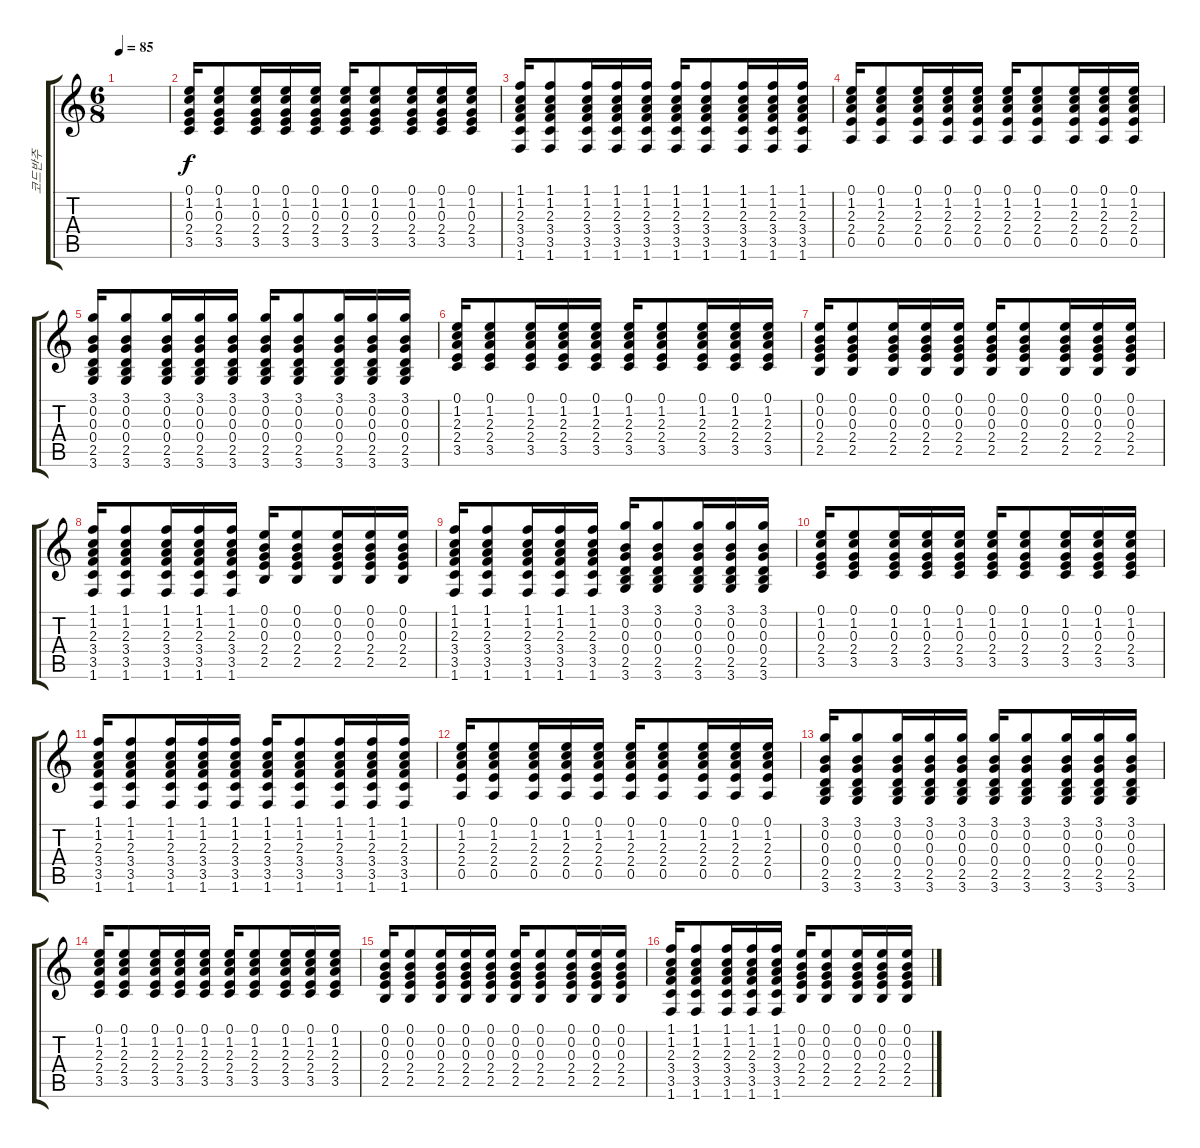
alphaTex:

\track ("코드반주" "코드반주") {instrument acousticguitarsteel}
\staff {score tabs}
\tuning (E4 B3 G3 D3 A2 E2) {hide}
\ts (6 8)
\tempo 85
\clef g2
\ks c
|
(0.1 1.2 0.3 2.4 3.5).16 (0.1 1.2 0.3 2.4 3.5).8 (0.1 1.2 0.3 2.4 3.5).16 (0.1 1.2 0.3 2.4 3.5).16 (0.1 1.2 0.3 2.4 3.5).16 (0.1 1.2 0.3 2.4 3.5).16 (0.1 1.2 0.3 2.4 3.5).8 (0.1 1.2 0.3 2.4 3.5).16 (0.1 1.2 0.3 2.4 3.5).16 (0.1 1.2 0.3 2.4 3.5).16 |
(1.1 1.2 2.3 3.4 3.5 1.6).16 (1.1 1.2 2.3 3.4 3.5 1.6).8 (1.1 1.2 2.3 3.4 3.5 1.6).16 (1.1 1.2 2.3 3.4 3.5 1.6).16 (1.1 1.2 2.3 3.4 3.5 1.6).16 (1.1 1.2 2.3 3.4 3.5 1.6).16 (1.1 1.2 2.3 3.4 3.5 1.6).8 (1.1 1.2 2.3 3.4 3.5 1.6).16 (1.1 1.2 2.3 3.4 3.5 1.6).16 (1.1 1.2 2.3 3.4 3.5 1.6).16 |
(0.1 1.2 2.3 2.4 0.5).16 (0.1 1.2 2.3 2.4 0.5).8 (0.1 1.2 2.3 2.4 0.5).16 (0.1 1.2 2.3 2.4 0.5).16 (0.1 1.2 2.3 2.4 0.5).16 (0.1 1.2 2.3 2.4 0.5).16 (0.1 1.2 2.3 2.4 0.5).8 (0.1 1.2 2.3 2.4 0.5).16 (0.1 1.2 2.3 2.4 0.5).16 (0.1 1.2 2.3 2.4 0.5).16 |
(3.1 0.2 0.3 0.4 2.5 3.6).16 (3.1 0.2 0.3 0.4 2.5 3.6).8 (3.1 0.2 0.3 0.4 2.5 3.6).16 (3.1 0.2 0.3 0.4 2.5 3.6).16 (3.1 0.2 0.3 0.4 2.5 3.6).16 (3.1 0.2 0.3 0.4 2.5 3.6).16 (3.1 0.2 0.3 0.4 2.5 3.6).8 (3.1 0.2 0.3 0.4 2.5 3.6).16 (3.1 0.2 0.3 0.4 2.5 3.6).16 (3.1 0.2 0.3 0.4 2.5 3.6).16 |
(0.1 1.2 2.3 2.4 3.5).16 (0.1 1.2 2.3 2.4 3.5).8 (0.1 1.2 2.3 2.4 3.5).16 (0.1 1.2 2.3 2.4 3.5).16 (0.1 1.2 2.3 2.4 3.5).16 (0.1 1.2 2.3 2.4 3.5).16 (0.1 1.2 2.3 2.4 3.5).8 (0.1 1.2 2.3 2.4 3.5).16 (0.1 1.2 2.3 2.4 3.5).16 (0.1 1.2 2.3 2.4 3.5).16 |
(0.1 0.2 0.3 2.4 2.5).16 (0.1 0.2 0.3 2.4 2.5).8 (0.1 0.2 0.3 2.4 2.5).16 (0.1 0.2 0.3 2.4 2.5).16 (0.1 0.2 0.3 2.4 2.5).16 (0.1 0.2 0.3 2.4 2.5).16 (0.1 0.2 0.3 2.4 2.5).8 (0.1 0.2 0.3 2.4 2.5).16 (0.1 0.2 0.3 2.4 2.5).16 (0.1 0.2 0.3 2.4 2.5).16 |
(1.1 1.2 2.3 3.4 3.5 1.6).16 (1.1 1.2 2.3 3.4 3.5 1.6).8 (1.1 1.2 2.3 3.4 3.5 1.6).16 (1.1 1.2 2.3 3.4 3.5 1.6).16 (1.1 1.2 2.3 3.4 3.5 1.6).16 (0.1 0.2 0.3 2.4 2.5).16 (0.1 0.2 0.3 2.4 2.5).8 (0.1 0.2 0.3 2.4 2.5).16 (0.1 0.2 0.3 2.4 2.5).16 (0.1 0.2 0.3 2.4 2.5).16 |
(1.1 1.2 2.3 3.4 3.5 1.6).16 (1.1 1.2 2.3 3.4 3.5 1.6).8 (1.1 1.2 2.3 3.4 3.5 1.6).16 (1.1 1.2 2.3 3.4 3.5 1.6).16 (1.1 1.2 2.3 3.4 3.5 1.6).16 (3.1 0.2 0.3 0.4 2.5 3.6).16 (3.1 0.2 0.3 0.4 2.5 3.6).8 (3.1 0.2 0.3 0.4 2.5 3.6).16 (3.1 0.2 0.3 0.4 2.5 3.6).16 (3.1 0.2 0.3 0.4 2.5 3.6).16 |
(0.1 1.2 0.3 2.4 3.5).16 (0.1 1.2 0.3 2.4 3.5).8 (0.1 1.2 0.3 2.4 3.5).16 (0.1 1.2 0.3 2.4 3.5).16 (0.1 1.2 0.3 2.4 3.5).16 (0.1 1.2 0.3 2.4 3.5).16 (0.1 1.2 0.3 2.4 3.5).8 (0.1 1.2 0.3 2.4 3.5).16 (0.1 1.2 0.3 2.4 3.5).16 (0.1 1.2 0.3 2.4 3.5).16 |
(1.1 1.2 2.3 3.4 3.5 1.6).16 (1.1 1.2 2.3 3.4 3.5 1.6).8 (1.1 1.2 2.3 3.4 3.5 1.6).16 (1.1 1.2 2.3 3.4 3.5 1.6).16 (1.1 1.2 2.3 3.4 3.5 1.6).16 (1.1 1.2 2.3 3.4 3.5 1.6).16 (1.1 1.2 2.3 3.4 3.5 1.6).8 (1.1 1.2 2.3 3.4 3.5 1.6).16 (1.1 1.2 2.3 3.4 3.5 1.6).16 (1.1 1.2 2.3 3.4 3.5 1.6).16 |
(0.1 1.2 2.3 2.4 0.5).16 (0.1 1.2 2.3 2.4 0.5).8 (0.1 1.2 2.3 2.4 0.5).16 (0.1 1.2 2.3 2.4 0.5).16 (0.1 1.2 2.3 2.4 0.5).16 (0.1 1.2 2.3 2.4 0.5).16 (0.1 1.2 2.3 2.4 0.5).8 (0.1 1.2 2.3 2.4 0.5).16 (0.1 1.2 2.3 2.4 0.5).16 (0.1 1.2 2.3 2.4 0.5).16 |
(3.1 0.2 0.3 0.4 2.5 3.6).16 (3.1 0.2 0.3 0.4 2.5 3.6).8 (3.1 0.2 0.3 0.4 2.5 3.6).16 (3.1 0.2 0.3 0.4 2.5 3.6).16 (3.1 0.2 0.3 0.4 2.5 3.6).16 (3.1 0.2 0.3 0.4 2.5 3.6).16 (3.1 0.2 0.3 0.4 2.5 3.6).8 (3.1 0.2 0.3 0.4 2.5 3.6).16 (3.1 0.2 0.3 0.4 2.5 3.6).16 (3.1 0.2 0.3 0.4 2.5 3.6).16 |
(0.1 1.2 2.3 2.4 3.5).16 (0.1 1.2 2.3 2.4 3.5).8 (0.1 1.2 2.3 2.4 3.5).16 (0.1 1.2 2.3 2.4 3.5).16 (0.1 1.2 2.3 2.4 3.5).16 (0.1 1.2 2.3 2.4 3.5).16 (0.1 1.2 2.3 2.4 3.5).8 (0.1 1.2 2.3 2.4 3.5).16 (0.1 1.2 2.3 2.4 3.5).16 (0.1 1.2 2.3 2.4 3.5).16 |
(0.1 0.2 0.3 2.4 2.5).16 (0.1 0.2 0.3 2.4 2.5).8 (0.1 0.2 0.3 2.4 2.5).16 (0.1 0.2 0.3 2.4 2.5).16 (0.1 0.2 0.3 2.4 2.5).16 (0.1 0.2 0.3 2.4 2.5).16 (0.1 0.2 0.3 2.4 2.5).8 (0.1 0.2 0.3 2.4 2.5).16 (0.1 0.2 0.3 2.4 2.5).16 (0.1 0.2 0.3 2.4 2.5).16 |
(1.1 1.2 2.3 3.4 3.5 1.6).16 (1.1 1.2 2.3 3.4 3.5 1.6).8 (1.1 1.2 2.3 3.4 3.5 1.6).16 (1.1 1.2 2.3 3.4 3.5 1.6).16 (1.1 1.2 2.3 3.4 3.5 1.6).16 (0.1 0.2 0.3 2.4 2.5).16 (0.1 0.2 0.3 2.4 2.5).8 (0.1 0.2 0.3 2.4 2.5).16 (0.1 0.2 0.3 2.4 2.5).16 (0.1 0.2 0.3 2.4 2.5).16
